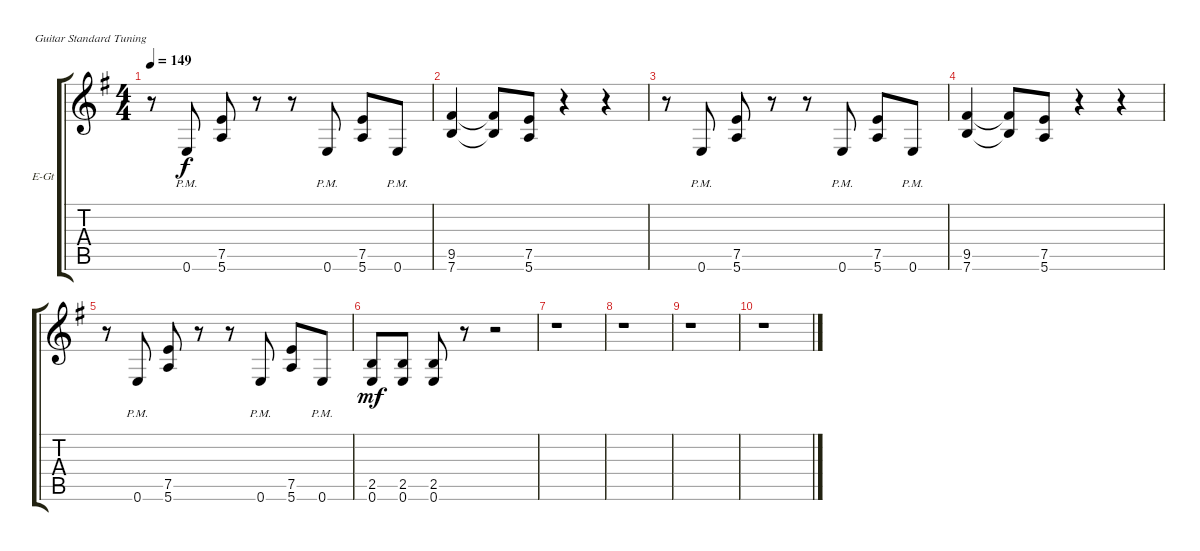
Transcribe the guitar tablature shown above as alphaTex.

\defaultSystemsLayout 4
\bracketExtendMode groupsimilarinstruments
\firstSystemTrackNameOrientation horizontal
\otherSystemsTrackNameOrientation horizontal
\track ("Lead Guitar II" "E-Gt") {instrument distortionguitar}
\staff {score tabs}
\tuning (E4 B3 G3 D3 A2 E2)
\ts (4 4)
\tempo 149
\clef g2
\scale
0.5
\ks eminor
r.8{dy f} 0.6{pm}.8 (7.5 5.6).8 r.8 r.8 0.6{pm}.8 (7.5 5.6).8 0.6{pm}.8 |
\scale
0.5 (9.5 7.6).4 (9.5{t} 7.6{t}).8 (7.5 5.6).8 r.4 r.4 |
\scale
0.5 r.8 0.6{pm}.8 (7.5 5.6).8 r.8 r.8 0.6{pm}.8 (7.5 5.6).8 0.6{pm}.8 |
\scale
0.5 (9.5 7.6).4 (9.5{t} 7.6{t}).8 (7.5 5.6).8 r.4 r.4 |
\scale
0.5 r.8 0.6{pm}.8 (7.5 5.6).8 r.8 r.8 0.6{pm}.8 (7.5 5.6).8 0.6{pm}.8 |
(2.5 0.6).8{dy mf} (0.6 2.5).8 (2.5 0.6).8 r.8 r.2 |
r.1 |
r.1 |
r.1 |
r.1
